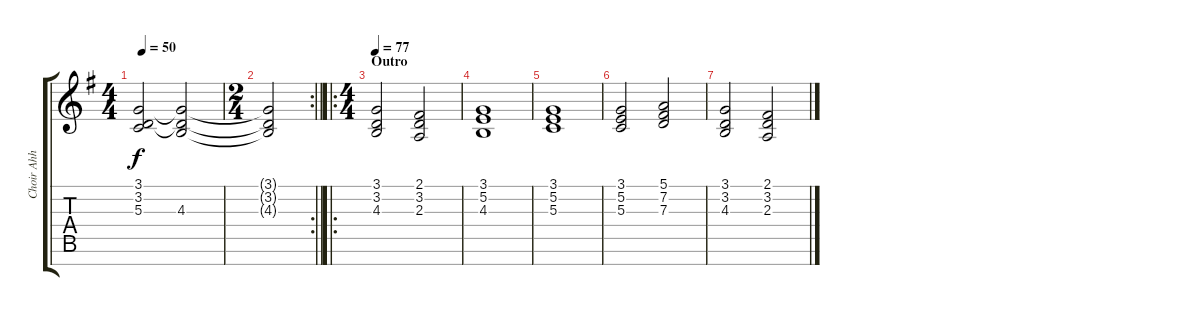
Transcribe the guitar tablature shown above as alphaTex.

\track ("Choir Ahh" "Choir Ahh") {instrument choiraahs}
\staff {score tabs}
\tuning (E4 B3 G3 D3 A2 E2 B1) {hide}
\ts (4 4)
\tempo 50
\clef g2
\ks g
(3.1 3.2 5.3).2{dy f} (3.1{t} 3.2{t} 4.3).2 |
\rc 2
\ts (2 4)
\barLineRight lightlight
(3.1{t} 3.2{t} 4.3{t}).2 |
\ro
\ts (4 4)
\section ("" "Outro")
\tempo 77
(3.1 3.2 4.3).2{volume 5} (2.1 3.2 2.3).2 |
(3.1 5.2 4.3).1 |
(3.1 5.2 5.3).1 |
(3.1 5.2 5.3).2 (5.1 7.2 7.3).2 |
(3.1 3.2 4.3).2 (2.1 3.2 2.3).2
